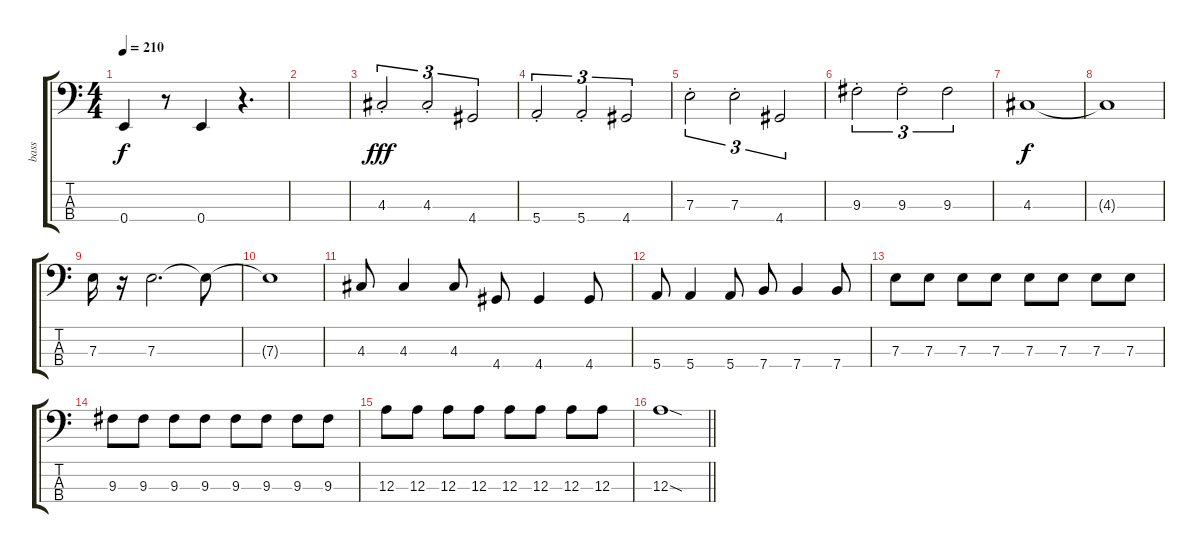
\track ("bass" "bass") {instrument electricbassfinger}
\staff {score tabs}
\tuning (G2 D2 A1 E1) {hide}
\ts (4 4)
\tempo 210
\clef f4
\ks c
0.4.4{dy f} r.8 0.4.4 r.4{d} |
|
4.3{st}.2{tu (3 2) dy fff} 4.3{st}.2{tu (3 2)} 4.4.2{tu (3 2)} |
5.4{st}.2{tu (3 2)} 5.4{st}.2{tu (3 2)} 4.4.2{tu (3 2)} |
7.3{st}.2{tu (3 2)} 7.3{st}.2{tu (3 2)} 4.4.2{tu (3 2)} |
9.3{st}.2{tu (3 2)} 9.3{st}.2{tu (3 2)} 9.3.2{tu (3 2)} |
4.3.1{dy f} |
4.3{t}.1 |
7.3.16 r.16 7.3.2{d} 7.3{t}.8 |
7.3{t}.1 |
4.3.8 4.3.4 4.3.8 4.4.8 4.4.4 4.4.8 |
5.4.8 5.4.4 5.4.8 7.4.8 7.4.4 7.4.8 |
7.3.8 7.3.8 7.3.8 7.3.8 7.3.8 7.3.8 7.3.8 7.3.8 |
9.3.8 9.3.8 9.3.8 9.3.8 9.3.8 9.3.8 9.3.8 9.3.8 |
12.3.8 12.3.8 12.3.8 12.3.8 12.3.8 12.3.8 12.3.8 12.3.8 |
\barLineRight lightlight
12.3{sod}.1
